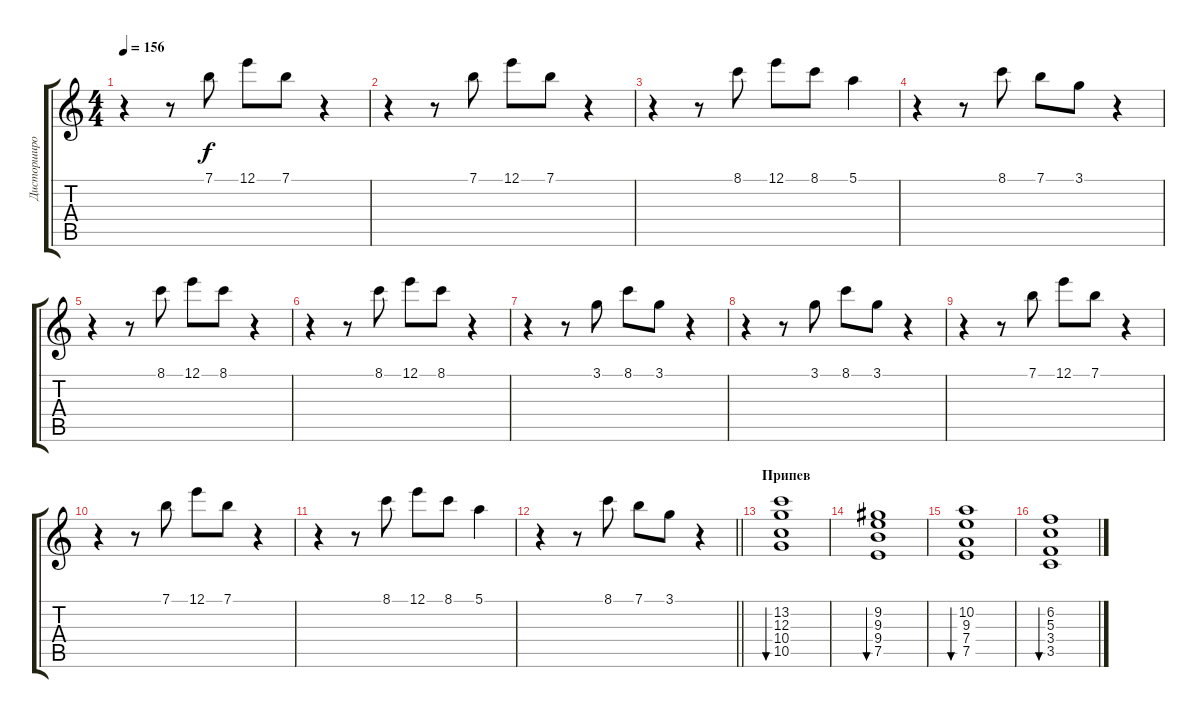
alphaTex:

\track ("Дисторшированная гитара I" "Дисторширо") {instrument distortionguitar}
\staff {score tabs}
\tuning (E4 B3 G3 D3 A2 E2) {hide}
\ts (4 4)
\tempo 156
\clef g2
\ks c
r.4{dy f} r.8 7.1.8 12.1.8 7.1.8 r.4 |
r.4 r.8 7.1.8 12.1.8 7.1.8 r.4 |
r.4 r.8 8.1.8 12.1.8 8.1.8 5.1.4 |
r.4 r.8 8.1.8 7.1.8 3.1.8 r.4 |
r.4 r.8 8.1.8 12.1.8 8.1.8 r.4 |
r.4 r.8 8.1.8 12.1.8 8.1.8 r.4 |
r.4 r.8 3.1.8 8.1.8 3.1.8 r.4 |
r.4 r.8 3.1.8 8.1.8 3.1.8 r.4 |
r.4 r.8 7.1.8 12.1.8 7.1.8 r.4 |
r.4 r.8 7.1.8 12.1.8 7.1.8 r.4 |
r.4 r.8 8.1.8 12.1.8 8.1.8 5.1.4 |
\barLineRight lightlight
r.4 r.8 8.1.8 7.1.8 3.1.8 r.4 |
\section ("" "Припев")
(13.2 12.3 10.4 10.5).1{bu 60} |
(9.2 9.3 9.4 7.5).1{bu 60} |
(10.2 9.3 7.4 7.5).1{bu 60} |
(6.2 5.3 3.4 3.5).1{bu 60}
